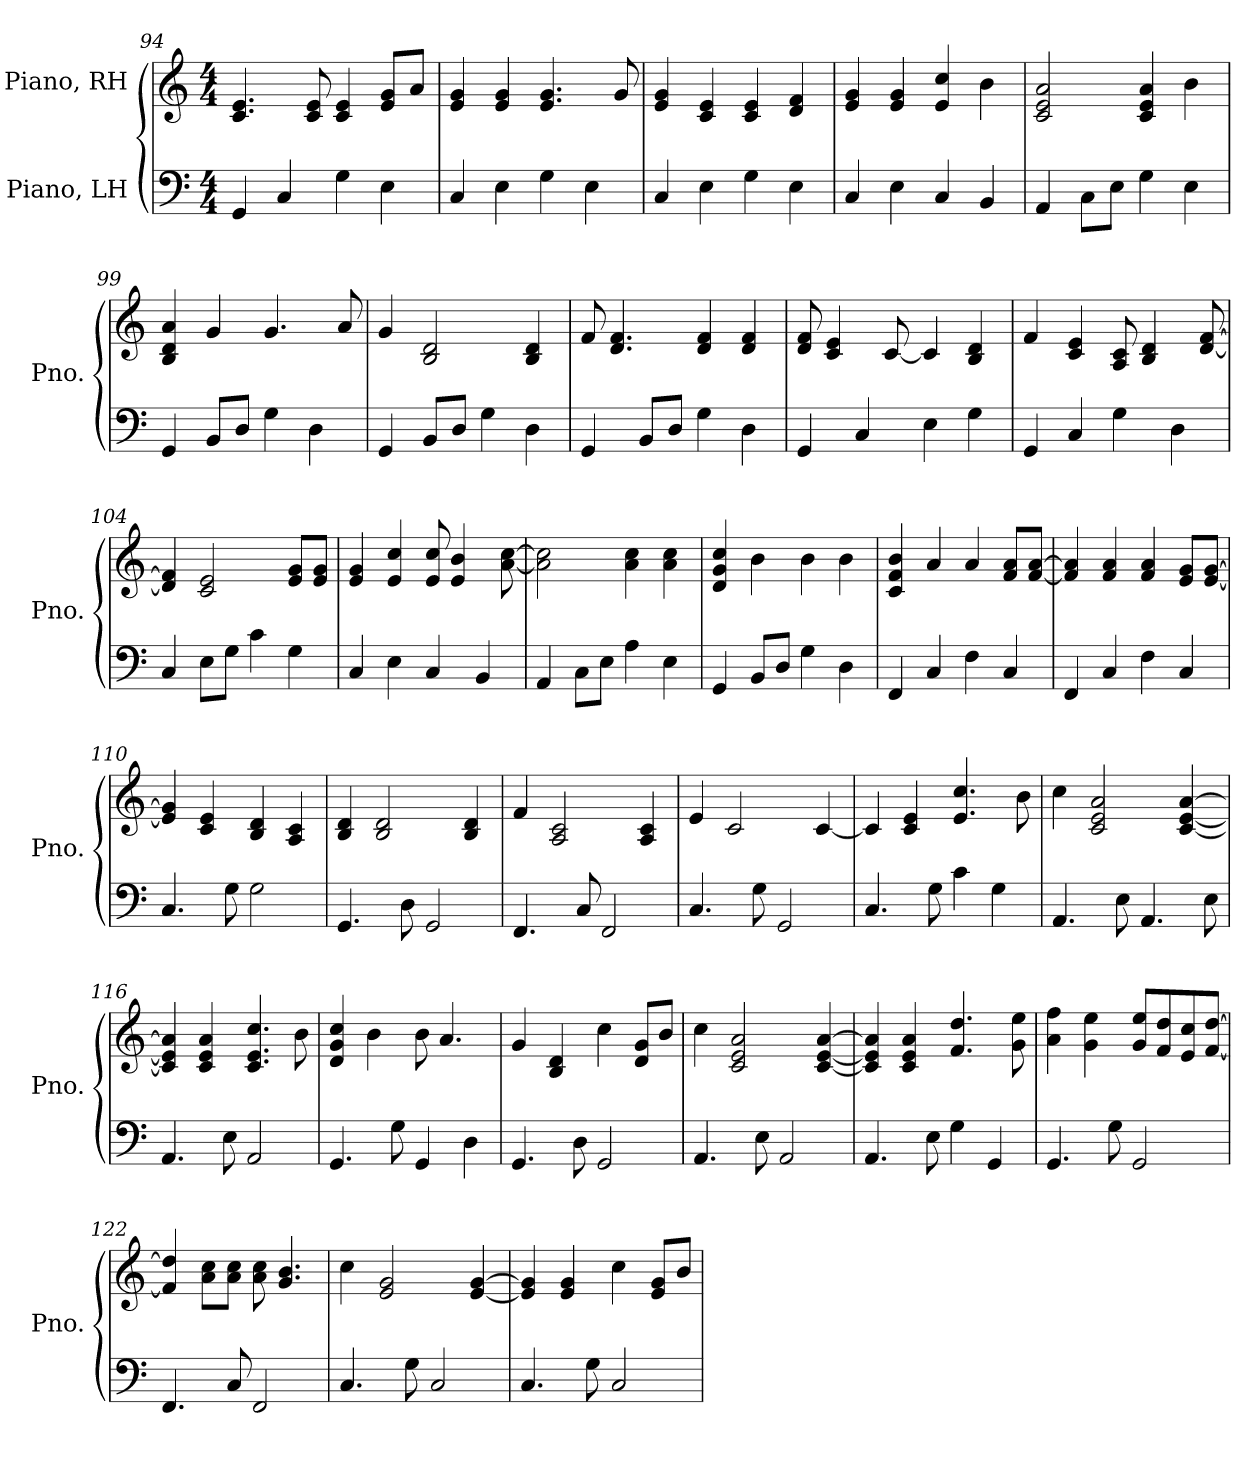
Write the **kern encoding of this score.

**kern	**kern
*part2	*part1
*staff2	*staff1
*I"Piano, LH	*I"Piano, RH
*I'Pno.	*I'Pno.
!!LO:LB:g=z
*clefF4	*clefG2
*k[]	*k[]
*M4/4	*M4/4
=94	=94
4GG/	4.c/ 4.e/
4C/	.
.	8c/ 8e/
4G\	4c/ 4e/
4E\	8e/ 8g/L
.	8a/J
=95	=95
4C/	4e/ 4g/
4E\	4e/ 4g/
4G\	4.e/ 4.g/
4E\	.
.	8g/
=96	=96
4C/	4e/ 4g/
4E\	4c/ 4e/
4G\	4c/ 4e/
4E\	4d/ 4f/
=97	=97
4C/	4e/ 4g/
4E\	4e/ 4g/
4C/	4e/ 4cc/
4BB/	4b\
=98	=98
4AA/	2c/ 2e/ 2a/
8C\L	.
8E\J	.
4G\	4c/ 4e/ 4a/
4E\	4b\
=99	=99
4GG/	4B/ 4d/ 4a/
8BB/L	4g/
8D/J	.
4G\	4.g/
4D\	.
.	8a/
=100	=100
4GG/	4g/
8BB/L	2B/ 2d/
8D/J	.
4G\	.
4D\	4B/ 4d/
!!LO:LB:g=z
=101	=101
4GG/	8f/
.	4.d/ 4.f/
8BB/L	.
8D/J	.
4G\	4d/ 4f/
4D\	4d/ 4f/
=102	=102
4GG/	8d/ 8f/
.	4c/ 4e/
4C/	.
.	[8c/
4E\	4c/]
4G\	4B/ 4d/
=103	=103
4GG/	4f/
4C/	4c/ 4e/
4G\	8A/ 8c/
.	4B/ 4d/
4D\	.
.	[8d/ [8f/
=104	=104
4C/	4d/] 4f/]
8E\L	2c/ 2e/
8G\J	.
4c\	.
4G\	8e/ 8g/L
.	8e/ 8g/J
=105	=105
4C/	4e/ 4g/
4E\	4e/ 4cc/
4C/	8e/ 8cc/
.	4e/ 4b/
4BB/	.
.	[8a\ [8cc\
=106	=106
4AA/	2a\] 2cc\]
8C\L	.
8E\J	.
4A\	4a\ 4cc\
4E\	4a\ 4cc\
!!LO:LB:g=z
=107	=107
4GG/	4d/ 4g/ 4cc/
8BB/L	4b\
8D/J	.
4G\	4b\
4D\	4b\
=108	=108
4FF/	4c/ 4f/ 4b/
4C/	4a/
4F\	4a/
4C/	8f/ 8a/L
.	[8f/ [8a/J
=109	=109
4FF/	4f/] 4a/]
4C/	4f/ 4a/
4F\	4f/ 4a/
4C/	8e/ 8g/L
.	[8e/ [8g/J
=110	=110
4.C/	4e/] 4g/]
.	4c/ 4e/
8G\	.
2G\	4B/ 4d/
.	4A/ 4c/
=111	=111
4.GG/	4B/ 4d/
.	2B/ 2d/
8D\	.
2GG/	.
.	4B/ 4d/
=112	=112
4.FF/	4f/
.	2A/ 2c/
8C/	.
2FF/	.
.	4A/ 4c/
=113	=113
4.C/	4e/
.	2c/
8G\	.
2GG/	.
.	[4c/
=114	=114
4.C/	4c/]
.	4c/ 4e/
8G\	.
4c\	4.e/ 4.cc/
4G\	.
.	8b\
!!LO:PB:g=z
=115	=115
4.AA/	4cc\
.	2c/ 2e/ 2a/
8E\	.
4.AA/	.
.	[4c/ [4e/ [4a/
8E\	.
=116	=116
4.AA/	4c/] 4e/] 4a/]
.	4c/ 4e/ 4a/
8E\	.
2AA/	4.c/ 4.e/ 4.cc/
.	8b\
=117	=117
4.GG/	4d/ 4g/ 4cc/
.	4b\
8G\	.
4GG/	8b\
.	4.a/
4D\	.
=118	=118
4.GG/	4g/
.	4B/ 4d/
8D\	.
2GG/	4cc\
.	8d/ 8g/L
.	8b/J
=119	=119
4.AA/	4cc\
.	2c/ 2e/ 2a/
8E\	.
2AA/	.
.	[4c/ [4e/ [4a/
=120	=120
4.AA/	4c/] 4e/] 4a/]
.	4c/ 4e/ 4a/
8E\	.
4G\	4.f/ 4.dd/
4GG/	.
.	8g\ 8ee\
=121	=121
4.GG/	4a\ 4ff\
.	4g\ 4ee\
8G\	.
2GG/	8g/ 8ee/L
.	8f/ 8dd/
.	8e/ 8cc/
.	[8f/ [8dd/J
!!LO:LB:g=z
=122	=122
4.FF/	4f/] 4dd/]
.	8a\ 8cc\L
8C/	8a\ 8cc\J
2FF/	8a\ 8cc\
.	4.g/ 4.b/
=123	=123
4.C/	4cc\
.	2e/ 2g/
8G\	.
2C/	.
.	[4e/ [4g/
=124	=124
4.C/	4e/] 4g/]
.	4e/ 4g/
8G\	.
2C/	4cc\
.	8e/ 8g/L
.	8b/J
=	=
*-	*-
